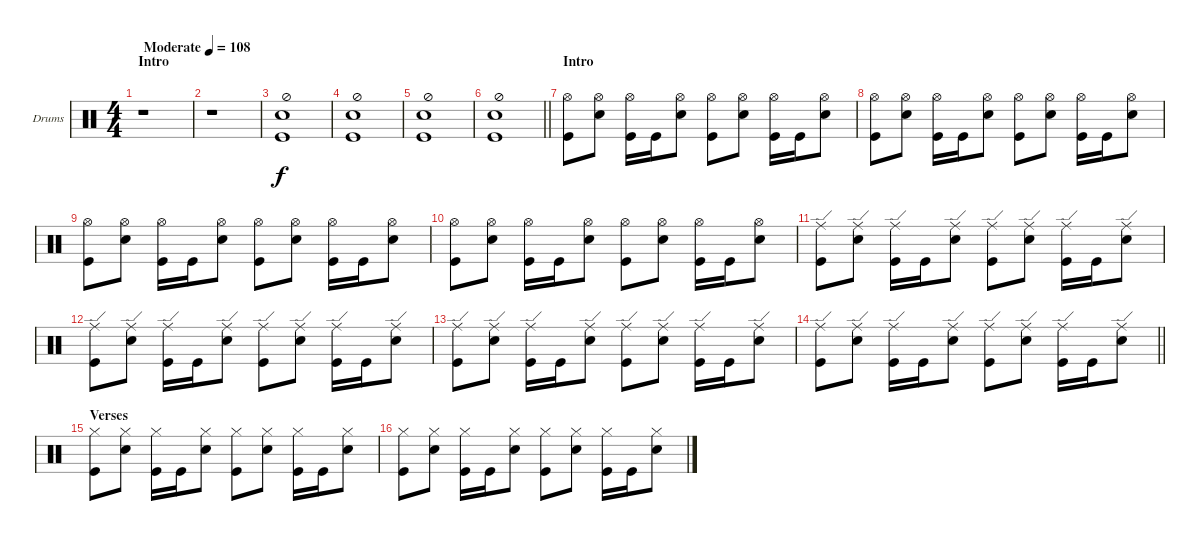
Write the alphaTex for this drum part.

\bracketExtendMode groupsimilarinstruments
\firstSystemTrackNameOrientation horizontal
\otherSystemsTrackNameOrientation horizontal
\track ("Fabrizio" "Drums") {instrument percussion}
\staff {score}
\articulation defaults
\ts (4 4)
\section ("" "Intro")
\tempo (108 "Moderate")
\clef neutral
\ks c
r.1{dy f} |
r.1 |
\beaming (8 2 2 2 2)
("Snare (hit) 2" "Hi-Hat (half)" "Kick (hit)").1 |
("Snare (hit) 2" "Hi-Hat (half)" "Kick (hit)").1 |
("Snare (hit) 2" "Hi-Hat (half)" "Kick (hit)").1 |
\barLineRight lightlight
("Snare (hit) 2" "Hi-Hat (half)" "Kick (hit)").1 |
\section ("" "Intro")
("Kick (hit)" "Hi-Hat (open)").8 ("Snare (hit) 2" "Hi-Hat (open)").8 ("Kick (hit)" "Hi-Hat (open)").16 "Kick (hit)".16 ("Snare (hit) 2" "Hi-Hat (open)").8 ("Kick (hit)" "Hi-Hat (open)").8 ("Snare (hit) 2" "Hi-Hat (open)").8 ("Kick (hit)" "Hi-Hat (open)").16 "Kick (hit)".16 ("Snare (hit) 2" "Hi-Hat (open)").8 |
("Kick (hit)" "Hi-Hat (open)").8 ("Snare (hit) 2" "Hi-Hat (open)").8 ("Kick (hit)" "Hi-Hat (open)").16 "Kick (hit)".16 ("Snare (hit) 2" "Hi-Hat (open)").8 ("Kick (hit)" "Hi-Hat (open)").8 ("Snare (hit) 2" "Hi-Hat (open)").8 ("Kick (hit)" "Hi-Hat (open)").16 "Kick (hit)".16 ("Snare (hit) 2" "Hi-Hat (open)").8 |
("Kick (hit)" "Hi-Hat (open)").8 ("Snare (hit) 2" "Hi-Hat (open)").8 ("Kick (hit)" "Hi-Hat (open)").16 "Kick (hit)".16 ("Snare (hit) 2" "Hi-Hat (open)").8 ("Kick (hit)" "Hi-Hat (open)").8 ("Snare (hit) 2" "Hi-Hat (open)").8 ("Kick (hit)" "Hi-Hat (open)").16 "Kick (hit)".16 ("Snare (hit) 2" "Hi-Hat (open)").8 |
("Kick (hit)" "Hi-Hat (open)").8 ("Snare (hit) 2" "Hi-Hat (open)").8 ("Kick (hit)" "Hi-Hat (open)").16 "Kick (hit)".16 ("Snare (hit) 2" "Hi-Hat (open)").8 ("Kick (hit)" "Hi-Hat (open)").8 ("Snare (hit) 2" "Hi-Hat (open)").8 ("Kick (hit)" "Hi-Hat (open)").16 "Kick (hit)".16 ("Snare (hit) 2" "Hi-Hat (open)").8 |
("Kick (hit)" "Ride (edge)").8 ("Snare (hit) 2" "Ride (edge)").8 ("Kick (hit)" "Ride (edge)").16 "Kick (hit)".16 ("Snare (hit) 2" "Ride (edge)").8 ("Kick (hit)" "Ride (edge)").8 ("Snare (hit) 2" "Ride (edge)").8 ("Kick (hit)" "Ride (edge)").16 "Kick (hit)".16 ("Snare (hit) 2" "Ride (edge)").8 |
("Kick (hit)" "Ride (edge)").8 ("Snare (hit) 2" "Ride (edge)").8 ("Kick (hit)" "Ride (edge)").16 "Kick (hit)".16 ("Snare (hit) 2" "Ride (edge)").8 ("Kick (hit)" "Ride (edge)").8 ("Snare (hit) 2" "Ride (edge)").8 ("Kick (hit)" "Ride (edge)").16 "Kick (hit)".16 ("Snare (hit) 2" "Ride (edge)").8 |
("Kick (hit)" "Ride (edge)").8 ("Snare (hit) 2" "Ride (edge)").8 ("Kick (hit)" "Ride (edge)").16 "Kick (hit)".16 ("Snare (hit) 2" "Ride (edge)").8 ("Kick (hit)" "Ride (edge)").8 ("Snare (hit) 2" "Ride (edge)").8 ("Kick (hit)" "Ride (edge)").16 "Kick (hit)".16 ("Snare (hit) 2" "Ride (edge)").8 |
\barLineRight lightlight
("Kick (hit)" "Ride (edge)").8 ("Snare (hit) 2" "Ride (edge)").8 ("Kick (hit)" "Ride (edge)").16 "Kick (hit)".16 ("Snare (hit) 2" "Ride (edge)").8 ("Kick (hit)" "Ride (edge)").8 ("Snare (hit) 2" "Ride (edge)").8 ("Kick (hit)" "Ride (edge)").16 "Kick (hit)".16 ("Snare (hit) 2" "Ride (edge)").8 |
\section ("" "Verses")
("Kick (hit)" "Hi-Hat (closed)").8 ("Snare (hit) 2" "Hi-Hat (closed)").8 ("Kick (hit)" "Hi-Hat (closed)").16 "Kick (hit)".16 ("Snare (hit) 2" "Hi-Hat (closed)").8 ("Kick (hit)" "Hi-Hat (closed)").8 ("Snare (hit) 2" "Hi-Hat (closed)").8 ("Kick (hit)" "Hi-Hat (closed)").16 "Kick (hit)".16 ("Snare (hit) 2" "Hi-Hat (closed)").8 |
("Kick (hit)" "Hi-Hat (closed)").8 ("Snare (hit) 2" "Hi-Hat (closed)").8 ("Kick (hit)" "Hi-Hat (closed)").16 "Kick (hit)".16 ("Snare (hit) 2" "Hi-Hat (closed)").8 ("Kick (hit)" "Hi-Hat (closed)").8 ("Snare (hit) 2" "Hi-Hat (closed)").8 ("Kick (hit)" "Hi-Hat (closed)").16 "Kick (hit)".16 ("Snare (hit) 2" "Hi-Hat (closed)").8
